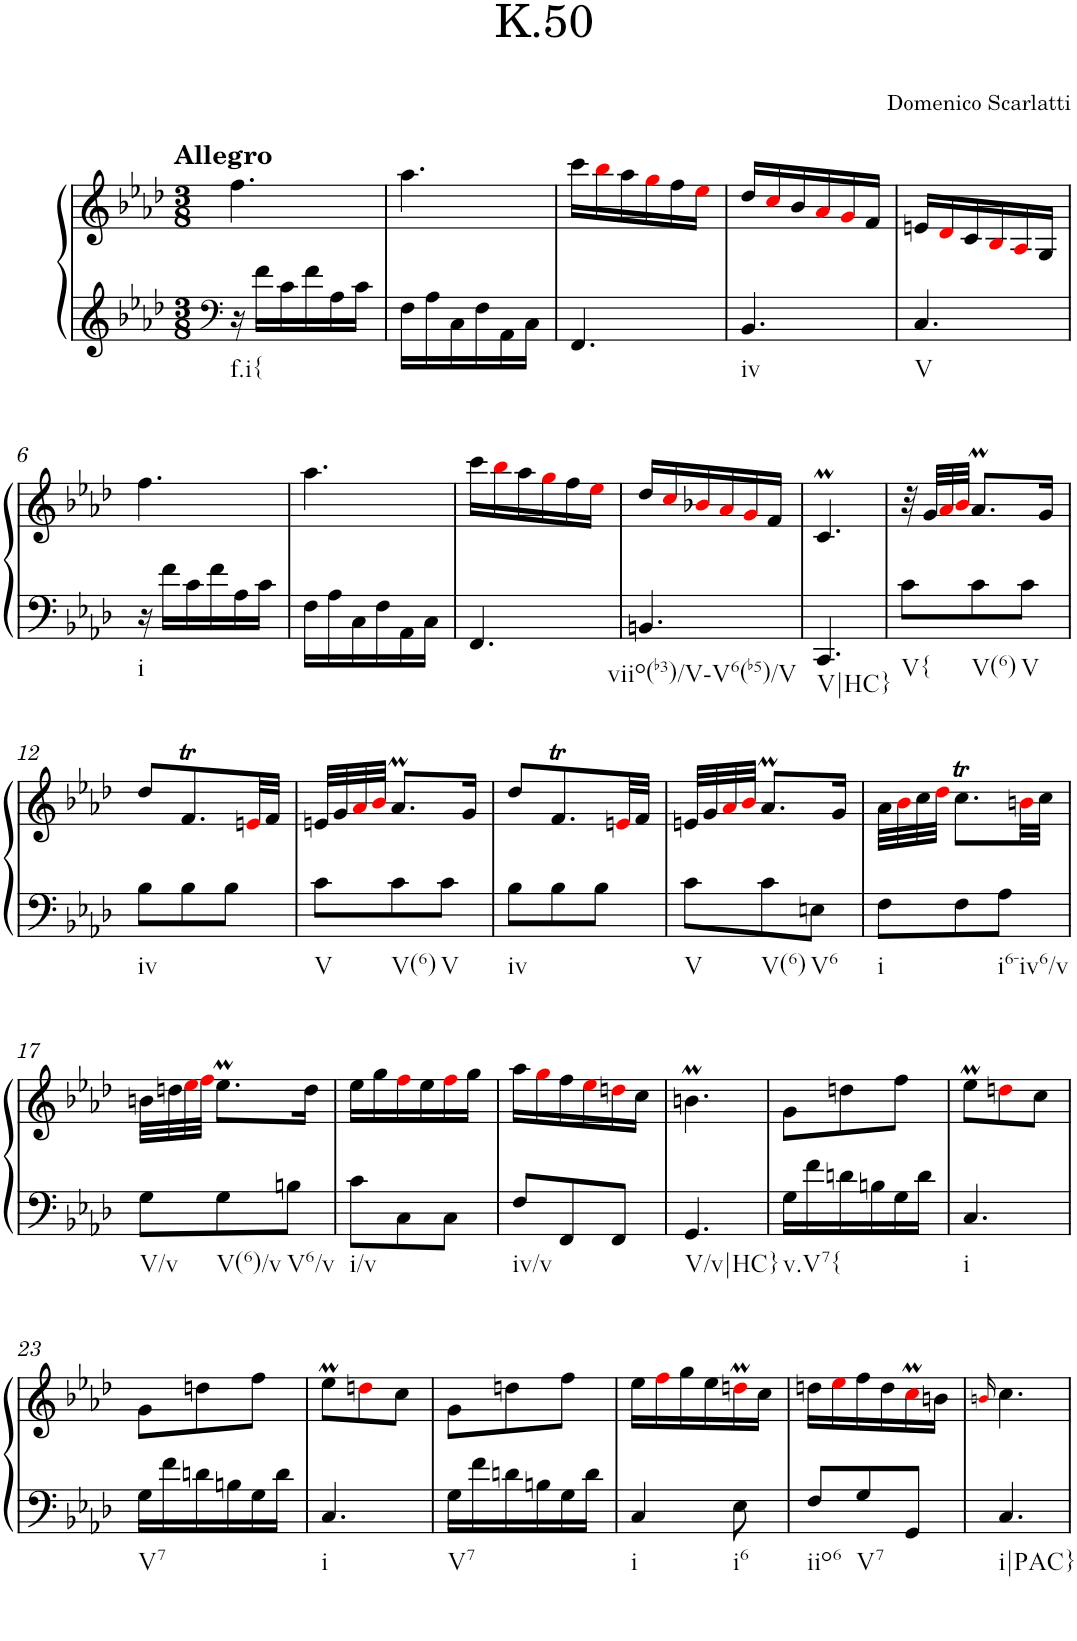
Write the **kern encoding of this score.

**kern	**kern
*part1	*part1
*staff2	*staff1
*I"Piano	*
*I'Pno	*
*clefF4	*clefG2
*k[b-e-a-d-]	*k[b-e-a-d-]
*f:	*f:
*M3/8	*M3/8
=1	=1
!	!LO:TX:a:B:t=Allegro
!LO:TX:b:t=f.i{	!
16r	4.ff\
16f\LL	.
16c\	.
16f\	.
16A-\	.
16c\JJ	.
=2	=2
16F\LL	4.aa-\
16A-\	.
16C\	.
16F\	.
16AA-\	.
16C\JJ	.
=3	=3
4.FF/	16ccc\LL
.	16bb-i\
.	16aa-\
.	16ggi\
.	16ff\
.	16ee-i\JJ
=4	=4
!LO:TX:b:t=iv	!
4.BB-/	16dd-/LL
.	16cci/
.	16b-/
.	16a-i/
.	16gi/
.	16f/JJ
=5	=5
!LO:TX:b:t=V	!
4.C/	16en/LL
.	16d-i/
.	16c/
.	16B-i/
.	16A-i/
.	16G/JJ
!!LO:LB:g=z
=6	=6
!LO:TX:b:t=i	!
16r	4.ff\
16f\LL	.
16c\	.
16f\	.
16A-\	.
16c\JJ	.
=7	=7
16F\LL	4.aa-\
16A-\	.
16C\	.
16F\	.
16AA-\	.
16C\JJ	.
=8	=8
4.FF/	16ccc\LL
.	16bb-i\
.	16aa-\
.	16ggi\
.	16ff\
.	16ee-i\JJ
=9	=9
!LO:TX:b:t=viio(b3)/V-V6(b5)/V	!
4.BBn/	16dd-/LL
.	16cci/
.	16b-Xi/
.	16a-i/
.	16gi/
.	16f/JJ
=10	=10
!LO:TX:b:t=V|HC}	!
4.CC/	4.cm/
=11	=11
!LO:TX:b:t=V{	!
8c\L	32r
.	32g/LLL
.	32a-i/
.	32b-i/JJJ
!LO:TX:b:t=V(6)	!
8c\	8.a-M/L
!LO:TX:b:t=V	!
8c\J	.
.	16g/Jk
!!LO:LB:g=z
=12	=12
!LO:TX:b:t=iv	!
8B-\L	8dd-/L
8B-\	8.fT/
8B-\J	.
.	32eni/LL
.	32f/JJJ
=13	=13
!LO:TX:b:t=V	!
8c\L	32en/LLL
.	32g/
.	32a-i/
.	32b-i/JJJ
!LO:TX:b:t=V(6)	!
8c\	8.a-M/L
!LO:TX:b:t=V	!
8c\J	.
.	16g/Jk
=14	=14
!LO:TX:b:t=iv	!
8B-\L	8dd-/L
8B-\	8.fT/
8B-\J	.
.	32eni/LL
.	32f/JJJ
=15	=15
!LO:TX:b:t=V	!
8c\L	32en/LLL
.	32g/
.	32a-i/
.	32b-i/JJJ
!LO:TX:b:t=V(6)	!
8c\	8.a-M/L
!LO:TX:b:t=V6	!
8En\J	.
.	16g/Jk
=16	=16
!LO:TX:b:t=i	!
8F\L	32a-\LLL
.	32b-i\
.	32cc\
.	32dd-i\JJJ
8F\	8.cct\L
!LO:TX:b:t=i6-iv6/v	!
8A-\J	.
.	32bni\LL
.	32cc\JJJ
!!LO:LB:g=z
=17	=17
!LO:TX:b:t=V/v	!
8G\L	32bn\LLL
.	32ddn\
.	32ee-i\
.	32ffi\JJJ
!LO:TX:b:t=V(6)/v	!
8G\	8.ee-M\L
!LO:TX:b:t=V6/v	!
8Bn\J	.
.	16dd\Jk
=18	=18
!LO:TX:b:t=i/v	!
8c\L	16ee-\LL
.	16gg\
8C\	16ffi\
.	16ee-\
8C\J	16ffi\
.	16gg\JJ
=19	=19
!LO:TX:b:t=iv/v	!
8F/L	16aa-\LL
.	16ggi\
8FF/	16ff\
.	16ee-i\
8FF/J	16ddni\
.	16cc\JJ
=20	=20
!LO:TX:b:t=V/v|HC}	!
4.GG/	4.bnm\
=21	=21
!LO:TX:b:t=v.V7{	!
16G\LL	8g\L
16f\	.
16dn\	8ddn\
16Bn\	.
16G\	8ff\J
16d\JJ	.
=22	=22
!LO:TX:b:t=i	!
4.C/	8ee-M\L
.	8ddni\
.	8cc\J
!!LO:LB:g=z
=23	=23
!LO:TX:b:t=V7	!
16G\LL	8g\L
16f\	.
16dn\	8ddn\
16Bn\	.
16G\	8ff\J
16d\JJ	.
=24	=24
!LO:TX:b:t=i	!
4.C/	8ee-M\L
.	8ddni\
.	8cc\J
=25	=25
!LO:TX:b:t=V7	!
16G\LL	8g\L
16f\	.
16dn\	8ddn\
16Bn\	.
16G\	8ff\J
16d\JJ	.
=26	=26
!LO:TX:b:t=i	!
4C/	16ee-\LL
.	16ffi\
.	16gg\
.	16ee-\
!LO:TX:b:t=i6	!
8E-\	16ddnmi\
.	16cc\JJ
=27	=27
!LO:TX:b:t=iio6	!
8F/L	16ddn\LL
.	16ee-i\
!LO:TX:b:t=V7	!
8G/	16ff\
.	16dd\
8GG/J	16ccmi\
.	16bn\JJ
=28	=28
.	16qbni/
!LO:TX:b:t=i|PAC}	!
4.C/	4.cc\
=	=
*-	*-
